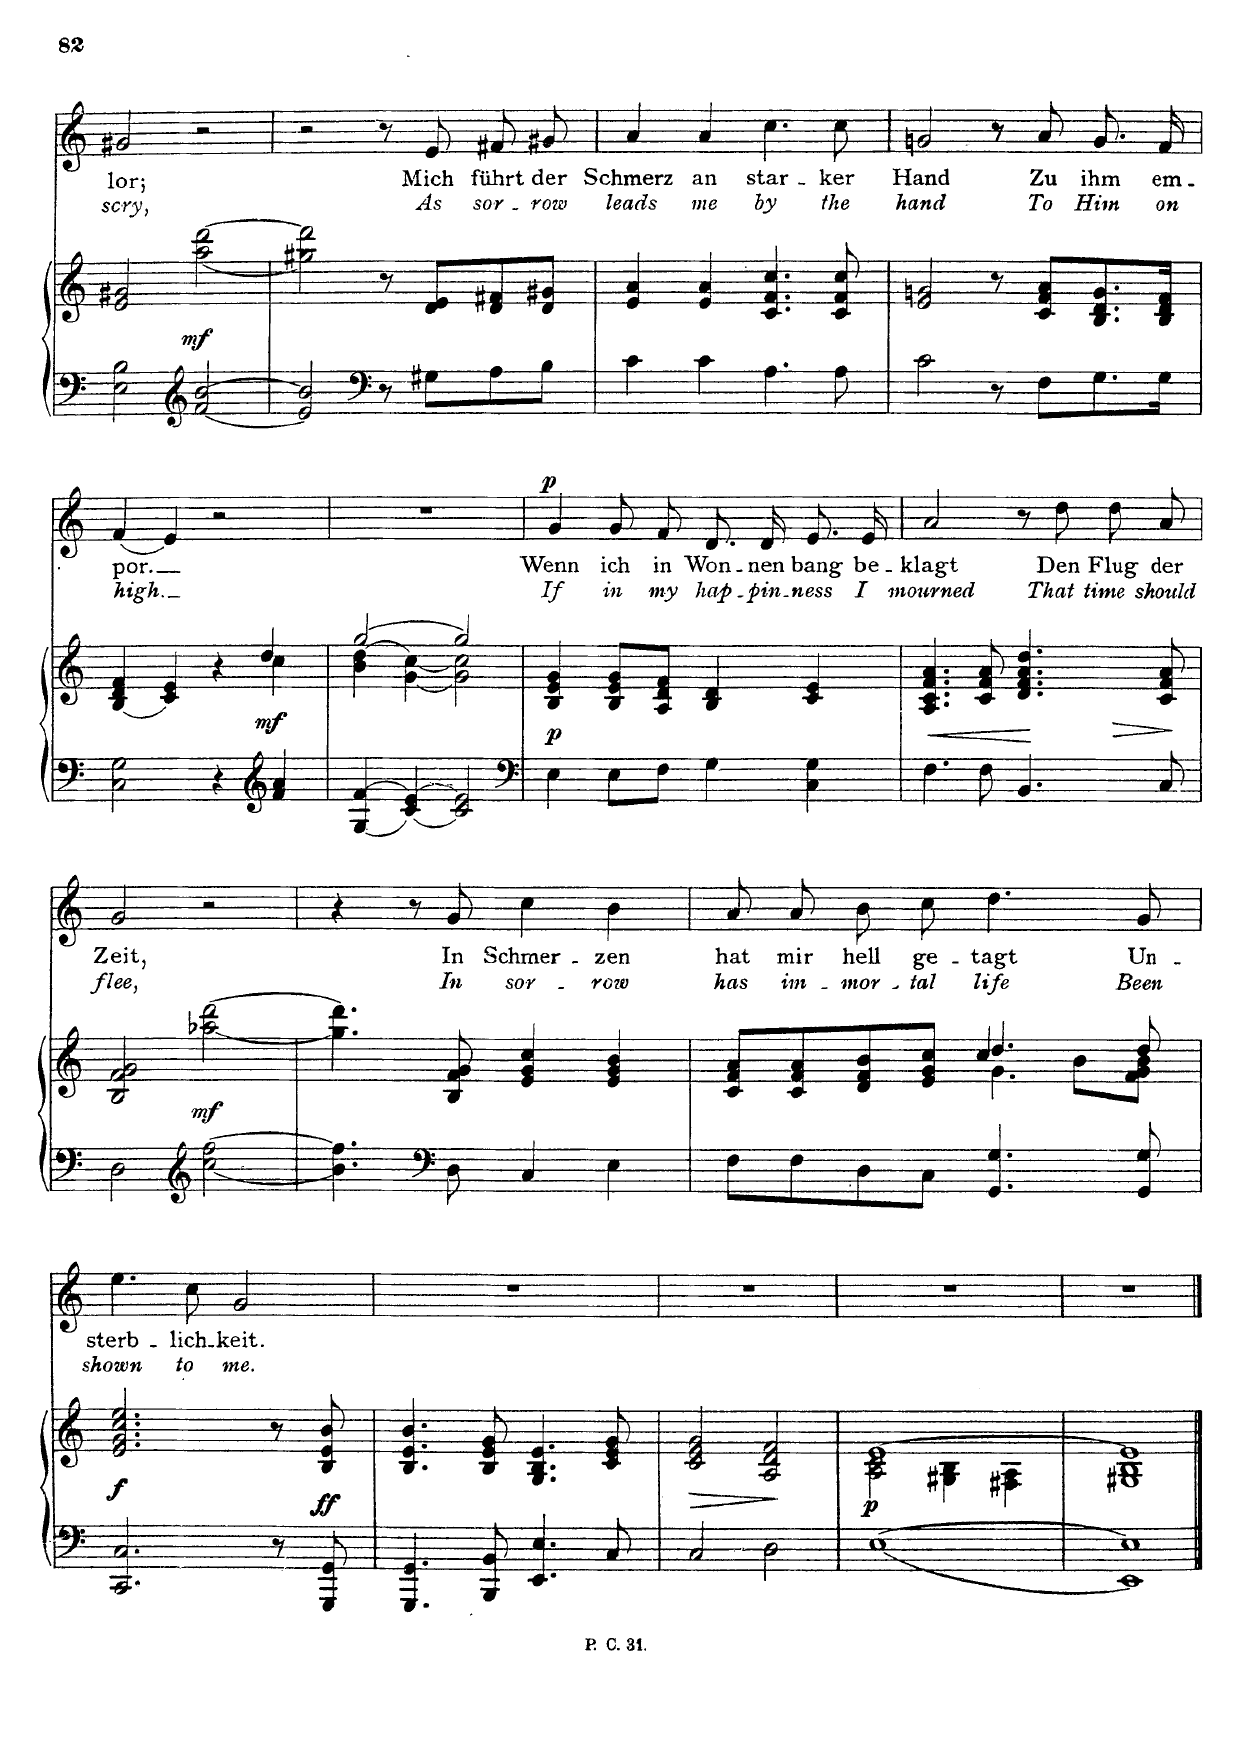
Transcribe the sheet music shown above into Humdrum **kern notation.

**kern	**kern	**dynam	**kern	**text	**text	**dynam
*part2	*part2	*part2	*part1	*part1	*part1	*part1
*staff3	*staff2	*staff2/3	*staff1	*staff1	*staff1	*staff1
*I"Piano	*	*	*I"Voice	*	*	*
*I'Pno	*	*	*	*	*	*
*clefF4	*clefG2	*	*clefG2	*	*	*
*k[]	*k[]	*	*k[]	*	*	*
*M4/4	*M4/4	*	*M4/4	*	*	*
=10	=10	=10	=10	=10	=10	=10
2E\ 2B\	2e/ 2g#X/	.	2g#X/	-lor;	-scry	.
*clefG2	*	*	*	*	*	*
!	!	!LO:DY:b	!	!	!	!
2f/ 2b/	((<2aa\ 2ddd\	mf	2r	.	.	.
=11	=11	=11	=11	=11	=11	=11
2e/ 2b/	2gg#X\ 2ddd\))	.	2r	.	.	.
*clefF4	*	*	*	*	*	*
8r	8r	.	8r	.	.	.
8G#X\L	8d/ 8e/L	.	8e/	Mich	As	.
8A\	8d/ 8f#X/	.	8f#X/L	führt	sor-	.
8B\J	8d/ 8g#X/J	.	8g#X/J	der	-row	.
=12	=12	=12	=12	=12	=12	=12
4c\	4e/ 4a/	.	4a/	Schmerz	leads	.
4c\	4e/ 4a/	.	4a/	an	me	.
4.A\	4.c/ 4.f/ 4.cc/	.	4.cc\	star-	by	.
8A\	8c/ 8f/ 8cc/	.	8cc\	-ker	the	.
=13	=13	=13	=13	=13	=13	=13
2c\	2e/ 2gn/	.	2gn/	Hand	hand	.
8r	8r	.	8r	.	.	.
8F\L	8c/ 8f/ 8a/L	.	8a/	Zu	To	.
8.G\	8.B/ 8.d/ 8.g/	.	8.g/L	ihm	Him	.
16G\Jk	16B/ 16d/ 16f/Jk	.	16f/Jk	em-	on	.
=14	=14	=14	=14	=14	=14	=14
*	*^	*	*	*	*	*
2C\ 2G\	(<4B/ 4d/ 4f/	2r	.	(4f/	-por.	high.	.
.	4c/ 4e/)	.	.	4e/)	.	.	.
4r	4r	4ryy	.	2r	.	.	.
*clefG2	*	*	*	*	*	*	*
!	!	!	!LO:DY:b	!	!	!	!
4f/ 4a/	4dd/	4cc\	mf	.	.	.	.
=15	=15	=15	=15	=15	=15	=15	=15
4F/ 4f/	(2gg/	(>4b\ 4dd\	.	1r	.	.	.
[4c/ [4e/	.	((4g\ 4cc\)	.	.	.	.	.
2c/] 2e/]	2gg/)	2g\ 2cc\))	.	.	.	.	.
*	*v	*v	*	*	*	*	*
=16	=16	=16	=16	=16	=16	=16
*clefF4	*	*	*	*	*	*
*	*^	*	*	*	*	*
!	!	!	!LO:DY:b	!	!	!	!LO:DY:a
*	*v	*v	*	*	*	*	*
4E\	4B/ 4e/ 4g/	p	4g/	Wenn	If	p
8E\L	8B/ 8e/ 8g/L	.	8g/L	ich	in	.
8F\J	8A/ 8d/ 8f/J	.	8f/J	in	my	.
4G\	4B/ 4d/	.	8.d/L	Won-	hap-	.
.	.	.	16d/Jk	-nen	-pi-	.
4C\ 4G\	4c/ 4e/	.	8.e/L	bang	-ness	.
.	.	.	16e/Jk	be-	I	.
=17	=17	=17	=17	=17	=17	=17
!	!	!LO:HP:b	!	!	!	!
4.F\	4.A/ 4.c/ 4.f/ 4.a/	<	2a/	-klagt	mourned	.
8F\	8c/ 8f/ 8a/	.	.	.	.	.
!	!	!LO:HP:n=1:b	!	!	!	!
4.BB/	4.d/ 4.f/ 4.a/ 4.dd/	[ >	8r	.	.	.
.	.	.	8dd\	Den	That	.
.	.	.	8dd\L	Flug	time	.
8C/	8c/ 8f/ 8a/	.	8a\J	der	should	.
.	.	]	.	.	.	.
=18	=18	=18	=18	=18	=18	=18
2D\	2B/ 2f/ 2g/	.	2g/	Zeit,	flee,	.
*clefG2	*	*	*	*	*	*
!	!	!LO:DY:b	!	!	!	!
2cc\ 2ff\	((<2aa-X\ 2ddd\	mf	2r	.	.	.
=19	=19	=19	=19	=19	=19	=19
4.b\ 4.ff\	4.gg\ 4.ddd\))	.	4r	.	.	.
.	.	.	8r	.	.	.
*clefF4	*	*	*	*	*	*
8D\	8B/ 8f/ 8g/	.	8g/	In	In	.
4C/	4e/ 4g/ 4cc/	.	4cc\	Schmer-	sor-	.
4E\	4e/ 4g/ 4b/	.	4b\	-zen	-row	.
=20	=20	=20	=20	=20	=20	=20
*	*^	*	*	*	*	*
*	*	*^	*	*	*	*	*
8F\L	8c/ 8f/ 8a/L	2ryy	2ryy	.	8a/L	hat	has	.
8F\	8c/ 8f/ 8a/	.	.	.	8a/J	mir	im-	.
8D\	8d/ 8f/ 8b/	.	.	.	8b\L	hell	-mor-	.
8C\J	8e/ 8g/ 8cc/J	.	.	.	8cc\J	ge-	-tal	.
4.GG/ 4.G/	4.dd/	4cc/	4.g\	.	4.dd\	-tagt	life	.
.	.	8b\L	.	.	.	.	.	.
8GG/ 8G/	8dd/	8f\ 8g\ 8b\J	8ryy	.	8g/	Un-	Been	.
=21	=21	=21	=21	=21	=21	=21	=21	=21
!	!	!	!	!LO:DY:b	!	!	!	!
*	*v	*v	*v	*	*	*	*	*
2.CC/ 2.C/	2.e/ 2.g/ 2.cc/ 2.ee/	f	4.ee\	-sterb-	shown	.
.	.	.	8cc\	-lich-	to	.
.	.	.	2g/	-keit.	me.	.
8r	8r	.	.	.	.	.
!	!	!LO:DY:b	!	!	!	!
8GGG/ 8GG/	8B/ 8e/ 8b/	ff	.	.	.	.
=22	=22	=22	=22	=22	=22	=22
4.GGG/ 4.GG/	4.B/ 4.e/ 4.b/	.	1r	.	.	.
8BBB/ 8BB/	8B/ 8e/ 8g/	.	.	.	.	.
4.EE/ 4.E/	4.G/ 4.B/ 4.e/	.	.	.	.	.
8C/	8c/ 8e/ 8g/	.	.	.	.	.
=23	=23	=23	=23	=23	=23	=23
!	!	!LO:HP:b	!	!	!	!
2C/	2c/ 2e/ 2g/	>	1r	.	.	.
2D\	2A/ 2d/ 2f/	.	.	.	.	.
.	.	]	.	.	.	.
=24	=24	=24	=24	=24	=24	=24
*	*^	*	*	*	*	*
!	!	!	!LO:DY:b	!	!	!	!
[>1E	[1e	2A\ 2c\	p	1r	.	.	.
.	.	4G#X\ 4B\	.	.	.	.	.
.	.	4F#X\ 4A\	.	.	.	.	.
=25	=25	=25	=25	=25	=25	=25	=25
*^	*	*	*	*	*	*	*
1E]	1EE	1e]	1G#X 1B	.	1r	.	.	.
*v	*v	*	*	*	*	*	*	*
*	*v	*v	*	*	*	*	*
==	==	==	==	==	==	==
*-	*-	*-	*-	*-	*-	*-
